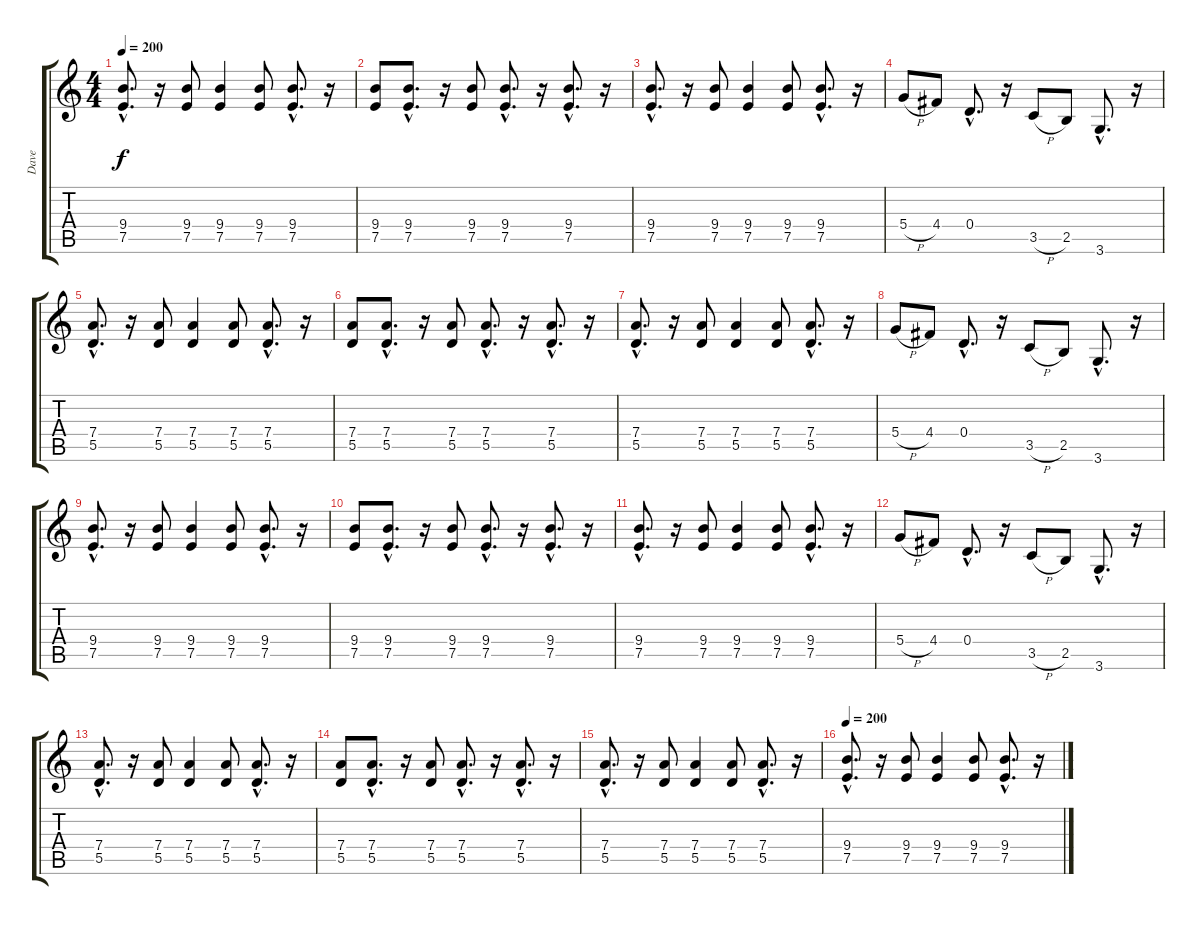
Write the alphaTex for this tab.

\track ("Dave" "Dave") {instrument distortionguitar}
\staff {score tabs}
\tuning (E4 B3 G3 D3 A2 E2) {hide}
\ts (4 4)
\tempo 200
\clef g2
\ks c
(9.4{hac} 7.5{hac}).8{d dy f} r.16 (9.4 7.5).8 (9.4 7.5).4 (9.4 7.5).8 (9.4{hac} 7.5{hac}).8{d} r.16 |
(9.4 7.5).8 (9.4{hac} 7.5{hac}).8{d} r.16 (9.4 7.5).8 (9.4{hac} 7.5{hac}).8{d} r.16 (9.4{hac} 7.5{hac}).8{d} r.16 |
(9.4{hac} 7.5{hac}).8{d} r.16 (9.4 7.5).8 (9.4 7.5).4 (9.4 7.5).8 (9.4{hac} 7.5{hac}).8{d} r.16 |
5.4{h}.8 4.4.8 0.4{hac}.8{d} r.16 3.5{h}.8 2.5.8 3.6{hac}.8{d} r.16 |
(7.4{hac} 5.5{hac}).8{d} r.16 (7.4 5.5).8 (7.4 5.5).4 (7.4 5.5).8 (7.4{hac} 5.5{hac}).8{d} r.16 |
(7.4 5.5).8 (7.4{hac} 5.5{hac}).8{d} r.16 (7.4 5.5).8 (7.4{hac} 5.5{hac}).8{d} r.16 (7.4{hac} 5.5{hac}).8{d} r.16 |
(7.4{hac} 5.5{hac}).8{d} r.16 (7.4 5.5).8 (7.4 5.5).4 (7.4 5.5).8 (7.4{hac} 5.5{hac}).8{d} r.16 |
5.4{h}.8 4.4.8 0.4{hac}.8{d} r.16 3.5{h}.8 2.5.8 3.6{hac}.8{d} r.16 |
(9.4{hac} 7.5{hac}).8{d} r.16 (9.4 7.5).8 (9.4 7.5).4 (9.4 7.5).8 (9.4{hac} 7.5{hac}).8{d} r.16 |
(9.4 7.5).8 (9.4{hac} 7.5{hac}).8{d} r.16 (9.4 7.5).8 (9.4{hac} 7.5{hac}).8{d} r.16 (9.4{hac} 7.5{hac}).8{d} r.16 |
(9.4{hac} 7.5{hac}).8{d} r.16 (9.4 7.5).8 (9.4 7.5).4 (9.4 7.5).8 (9.4{hac} 7.5{hac}).8{d} r.16 |
5.4{h}.8 4.4.8 0.4{hac}.8{d} r.16 3.5{h}.8 2.5.8 3.6{hac}.8{d} r.16 |
(7.4{hac} 5.5{hac}).8{d} r.16 (7.4 5.5).8 (7.4 5.5).4 (7.4 5.5).8 (7.4{hac} 5.5{hac}).8{d} r.16 |
(7.4 5.5).8 (7.4{hac} 5.5{hac}).8{d} r.16 (7.4 5.5).8 (7.4{hac} 5.5{hac}).8{d} r.16 (7.4{hac} 5.5{hac}).8{d} r.16 |
(7.4{hac} 5.5{hac}).8{d} r.16 (7.4 5.5).8 (7.4 5.5).4 (7.4 5.5).8 (7.4{hac} 5.5{hac}).8{d} r.16 |
\tempo 200
(9.4{hac} 7.5{hac}).8{d} r.16 (9.4 7.5).8 (9.4 7.5).4 (9.4 7.5).8 (9.4{hac} 7.5{hac}).8{d} r.16
